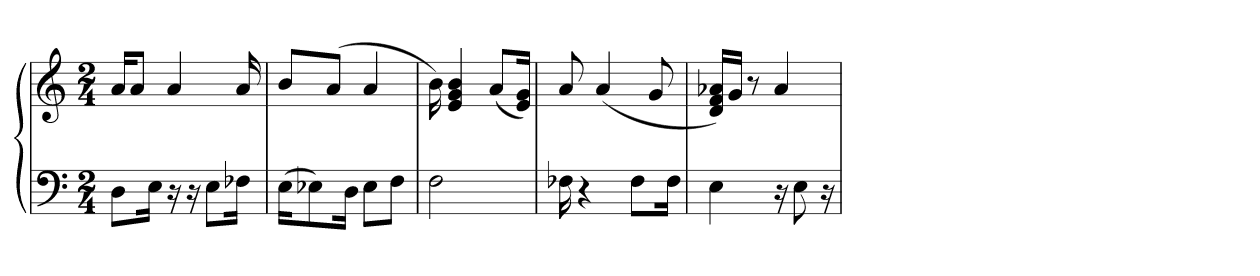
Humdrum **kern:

**kern	**kern
*part1	*part1
*staff2	*staff1
*clefF4	*clefG2
*k[]	*k[]
*M2/4	*M2/4
=1	=1
8D\L	16a/KL
.	8a/J
16E\Jk	.
16r	4a
16r	.
8E\L	.
16F-X\Jk	16a
=2	=2
(16E\KL	8b/L
8E-X\)	.
.	(8a/J
16D\Jk	.
8E-\L	4a
8F\J	.
=3	=3
2F	16b)
.	4e 4g 4b
.	(8a/L
.	16e/ 16g/Jk)
=4	=4
16F-X	8a
4r	.
.	(4a
8F-\L	.
.	8g
16F-\Jk	.
=5	=5
4E	16d/ 16f/ 16a-X/LL)
.	16g/JJ
.	8r
16r	4a-
8E	.
16r	.
=	=
*-	*-
